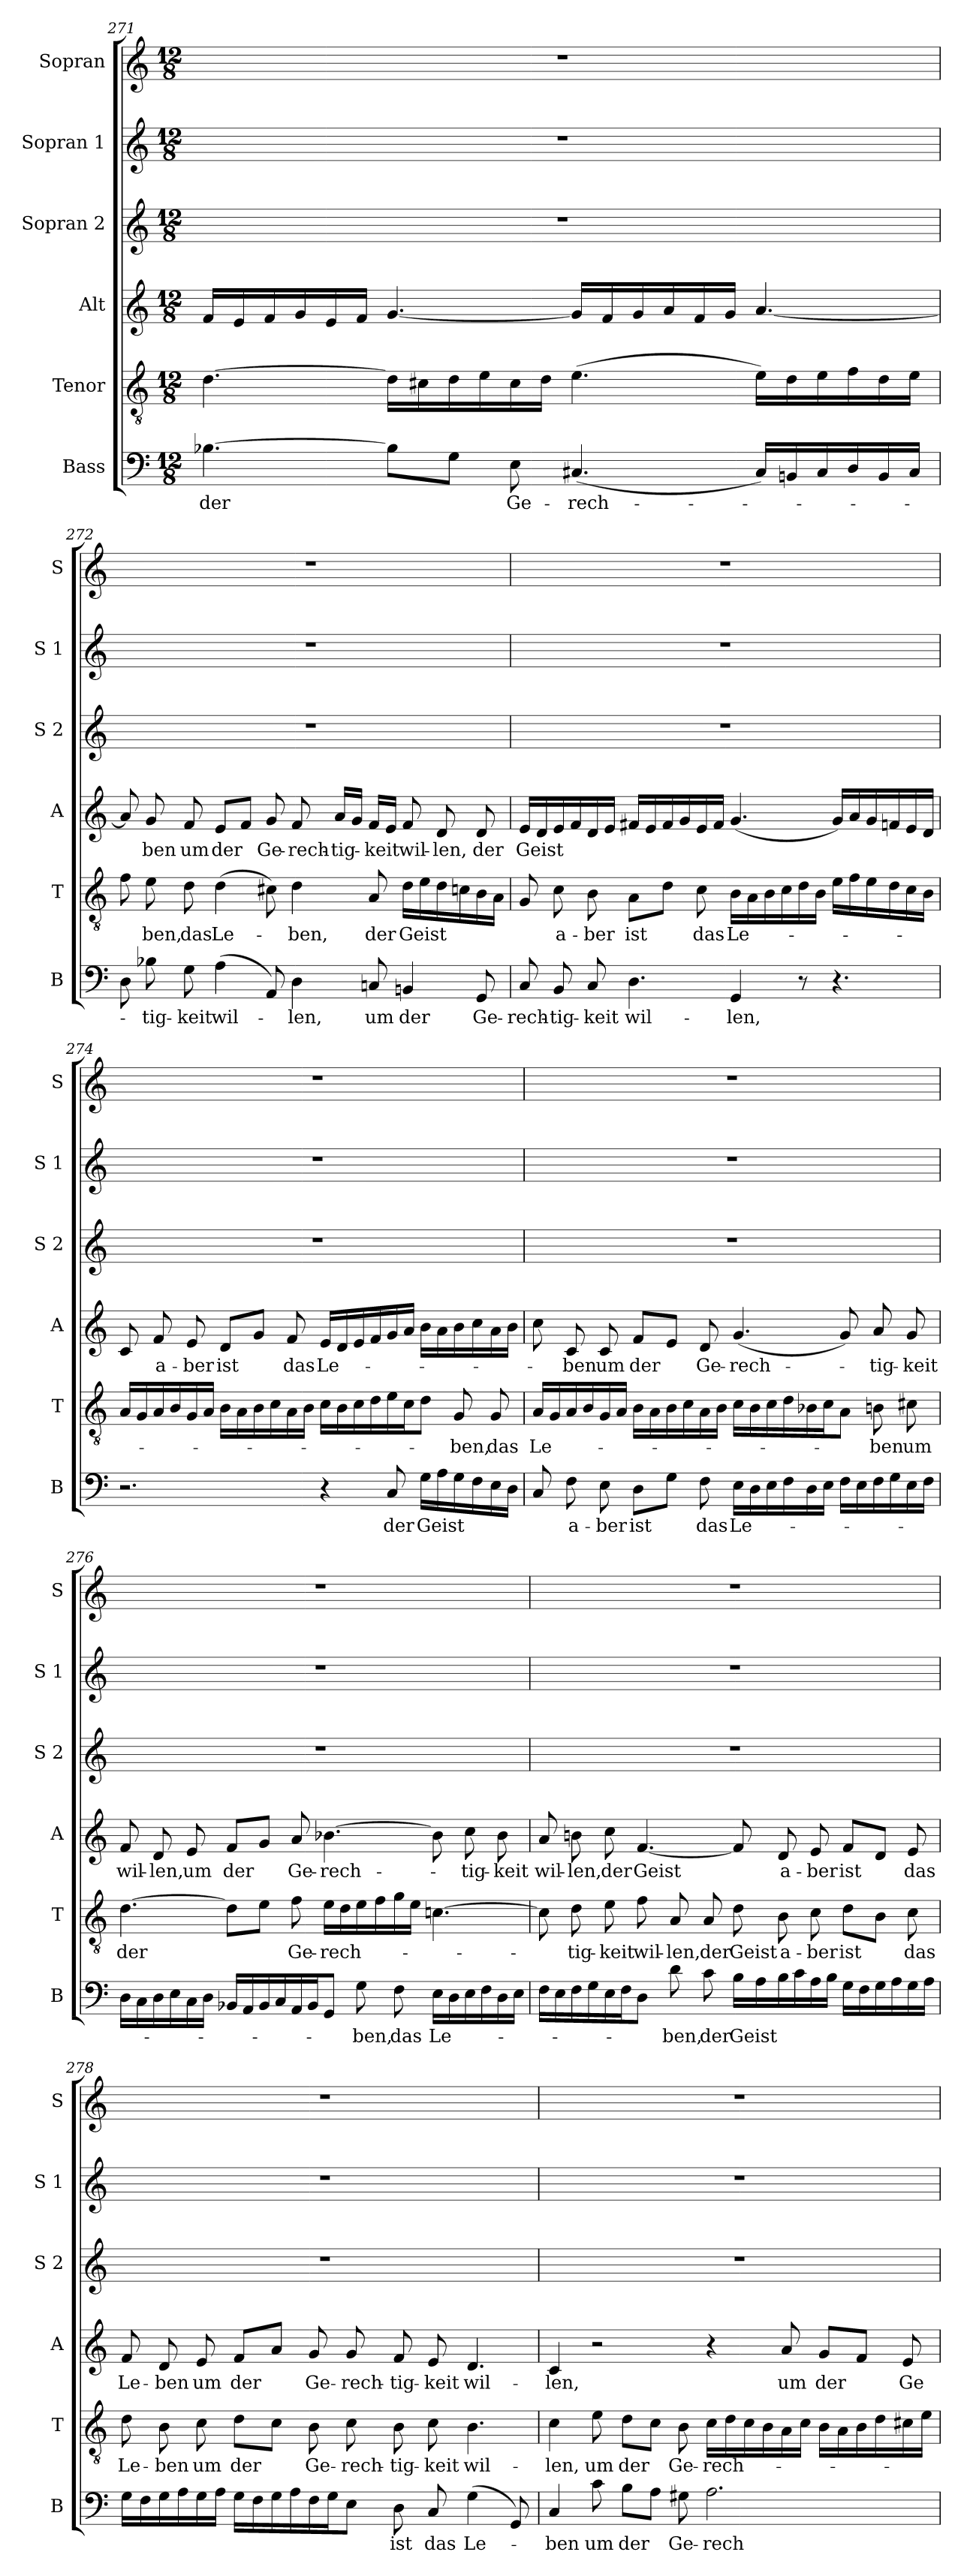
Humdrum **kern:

**kern	**text	**kern	**text	**kern	**text	**kern	**kern	**kern
*part6	*part6	*part5	*part5	*part4	*part4	*part3	*part2	*part1
*staff6	*staff6	*staff5	*staff5	*staff4	*staff4	*staff3	*staff2	*staff1
*I"Bass	*	*I"Tenor	*	*I"Alt	*	*I"Sopran 2	*I"Sopran 1	*I"Sopran
*I'B	*	*I'T	*	*I'A	*	*I'S 2	*I'S 1	*I'S
!!LO:PB:g=z
*clefF4	*	*clefGv2	*	*clefG2	*	*clefG2	*clefG2	*clefG2
*k[]	*	*k[]	*	*k[]	*	*k[]	*k[]	*k[]
*M12/8	*	*M12/8	*	*M12/8	*	*M12/8	*M12/8	*M12/8
=271	=271	=271	=271	=271	=271	=271	=271	=271
[4.B-X\	der	[4.d\	.	16f/LL	.	1.r	1.r	1.r
.	.	.	.	16e/	.	.	.	.
.	.	.	.	16f/	.	.	.	.
.	.	.	.	16g/	.	.	.	.
.	.	.	.	16e/	.	.	.	.
.	.	.	.	16f/JJ	.	.	.	.
8B-\L]	.	16d\LL]	.	[4.g/	.	.	.	.
.	.	16c#X\	.	.	.	.	.	.
8G\J	.	16d\	.	.	.	.	.	.
.	.	16e\	.	.	.	.	.	.
8E\	Ge-	16c#\	.	.	.	.	.	.
.	.	16d\JJ	.	.	.	.	.	.
(4.C#X/	-rech-	(4.e\	.	16g/LL]	.	.	.	.
.	.	.	.	16f/	.	.	.	.
.	.	.	.	16g/	.	.	.	.
.	.	.	.	16a/	.	.	.	.
.	.	.	.	16f/	.	.	.	.
.	.	.	.	16g/JJ	.	.	.	.
16C#/LL)	.	16e\LL)	.	[4.a/	.	.	.	.
16BBn/	.	16d\	.	.	.	.	.	.
16C#/	.	16e\	.	.	.	.	.	.
16D/	.	16f\	.	.	.	.	.	.
16BB/	.	16d\	.	.	.	.	.	.
16C#/JJ	.	16e\JJ	.	.	.	.	.	.
=272	=272	=272	=272	=272	=272	=272	=272	=272
8D\	.	8f\	.	8a/]	.	1.r	1.r	1.r
8B-X\	-tig-	8e\	-ben,	8g/	-ben	.	.	.
8G\	-keit	8d\	das	8f/	um	.	.	.
(4A\	wil-	(4d\	Le-	8e/L	der	.	.	.
.	.	.	.	8f/J	.	.	.	.
8AA/)	.	8c#X\)	.	8g/	Ge-	.	.	.
4D\	-len,	4d\	-ben,	8f/	-rech-	.	.	.
.	.	.	.	16a/LL	-tig-	.	.	.
.	.	.	.	16g/JJ	.	.	.	.
8Cn/	um	8A/	der	16f/LL	-keit	.	.	.
.	.	.	.	16e/JJ	.	.	.	.
4BBn/	der	16d\LL	Geist	8f/	wil-	.	.	.
.	.	16e\	.	.	.	.	.	.
.	.	16d\	.	8d/	-len,	.	.	.
.	.	16cn\	.	.	.	.	.	.
8GG/	Ge-	16B\	.	8d/	der	.	.	.
.	.	16A\JJ	.	.	.	.	.	.
!!LO:LB:g=z
=273	=273	=273	=273	=273	=273	=273	=273	=273
8C/	-rech-	8G/	.	16e/LL	Geist	1.r	1.r	1.r
.	.	.	.	16d/	.	.	.	.
8BB/	-tig-	8c\	a-	16e/	.	.	.	.
.	.	.	.	16f/	.	.	.	.
8C/	-keit	8B\	-ber	16d/	.	.	.	.
.	.	.	.	16e/JJ	.	.	.	.
4.D\	wil-	8A\L	ist	16f#X/LL	.	.	.	.
.	.	.	.	16e/	.	.	.	.
.	.	8d\J	.	16f#/	.	.	.	.
.	.	.	.	16g/	.	.	.	.
.	.	8c\	das	16e/	.	.	.	.
.	.	.	.	16f#/JJ	.	.	.	.
4GG/	-len,	16B\LL	Le-	(4.g/	.	.	.	.
.	.	16A\	.	.	.	.	.	.
.	.	16B\	.	.	.	.	.	.
.	.	16c\	.	.	.	.	.	.
8r	.	16d\	.	.	.	.	.	.
.	.	16B\JJ	.	.	.	.	.	.
4.r	.	16e\LL	.	16g/LL)	.	.	.	.
.	.	16f\	.	16a/	.	.	.	.
.	.	16e\	.	16g/	.	.	.	.
.	.	16d\	.	16fn/	.	.	.	.
.	.	16c\	.	16e/	.	.	.	.
.	.	16B\JJ	.	16d/JJ	.	.	.	.
=274	=274	=274	=274	=274	=274	=274	=274	=274
2.r	.	16A/LL	.	8c/	.	1.r	1.r	1.r
.	.	16G/	.	.	.	.	.	.
.	.	16A/	.	8f/	a-	.	.	.
.	.	16B/	.	.	.	.	.	.
.	.	16G/	.	8e/	-ber	.	.	.
.	.	16A/JJ	.	.	.	.	.	.
.	.	16B\LL	.	8d/L	ist	.	.	.
.	.	16A\	.	.	.	.	.	.
.	.	16B\	.	8g/J	.	.	.	.
.	.	16c\	.	.	.	.	.	.
.	.	16A\	.	8f/	das	.	.	.
.	.	16B\JJ	.	.	.	.	.	.
4r	.	16c\LL	.	16e/LL	Le-	.	.	.
.	.	16B\	.	16d/	.	.	.	.
.	.	16c\	.	16e/	.	.	.	.
.	.	16d\	.	16f/	.	.	.	.
8C/	der	16e\	.	16g/	.	.	.	.
.	.	16c\J	.	16a/JJ	.	.	.	.
16G\LL	Geist	8d\J	.	16b\LL	.	.	.	.
16A\	.	.	.	16a\	.	.	.	.
16G\	.	8G/	-ben,	16b\	.	.	.	.
16F\	.	.	.	16cc\	.	.	.	.
16E\	.	8G/	das	16a\	.	.	.	.
16D\JJ	.	.	.	16b\JJ	.	.	.	.
!!LO:LB:g=z
=275	=275	=275	=275	=275	=275	=275	=275	=275
8C/	.	16A/LL	Le-	8cc\	.	1.r	1.r	1.r
.	.	16G/	.	.	.	.	.	.
8F\	a-	16A/	.	8c/	-ben	.	.	.
.	.	16B/	.	.	.	.	.	.
8E\	-ber	16G/	.	8c/	um	.	.	.
.	.	16A/JJ	.	.	.	.	.	.
8D\L	ist	16B\LL	.	8f/L	der	.	.	.
.	.	16A\	.	.	.	.	.	.
8G\J	.	16B\	.	8e/J	.	.	.	.
.	.	16c\	.	.	.	.	.	.
8F\	das	16A\	.	8d/	Ge-	.	.	.
.	.	16B\JJ	.	.	.	.	.	.
16E\LL	Le-	16c\LL	.	(4.g/	-rech-	.	.	.
16D\	.	16B\	.	.	.	.	.	.
16E\	.	16c\	.	.	.	.	.	.
16F\	.	16d\	.	.	.	.	.	.
16D\	.	16B-X\	.	.	.	.	.	.
16E\JJ	.	16c\J	.	.	.	.	.	.
16F\LL	.	8A\J	.	8g/)	.	.	.	.
16E\	.	.	.	.	.	.	.	.
16F\	.	8Bn\	-ben	8a/	-tig-	.	.	.
16G\	.	.	.	.	.	.	.	.
16E\	.	8c#X\	um	8g/	-keit	.	.	.
16F\JJ	.	.	.	.	.	.	.	.
=276	=276	=276	=276	=276	=276	=276	=276	=276
16D\LL	.	[4.d\	der	8f/	wil-	1.r	1.r	1.r
16C\	.	.	.	.	.	.	.	.
16D\	.	.	.	8d/	-len,	.	.	.
16E\	.	.	.	.	.	.	.	.
16C\	.	.	.	8e/	um	.	.	.
16D\JJ	.	.	.	.	.	.	.	.
16BB-X/LL	.	8d\L]	.	8f/L	der	.	.	.
16AA/	.	.	.	.	.	.	.	.
16BB-/	.	8e\J	.	8g/J	.	.	.	.
16C/	.	.	.	.	.	.	.	.
16AA/	.	8f\	Ge-	8a/	Ge-	.	.	.
16BB-/J	.	.	.	.	.	.	.	.
8GG/J	.	16e\LL	-rech-	[4.b-X\	-rech-	.	.	.
.	.	16d\	.	.	.	.	.	.
8G\	-ben,	16e\	.	.	.	.	.	.
.	.	16f\	.	.	.	.	.	.
8F\	das	16g\	.	.	.	.	.	.
.	.	16e\JJ	.	.	.	.	.	.
16E\LL	Le-	[4.cn\	.	8b-\]	.	.	.	.
16D\	.	.	.	.	.	.	.	.
16E\	.	.	.	8cc\	-tig-	.	.	.
16F\	.	.	.	.	.	.	.	.
16D\	.	.	.	8b-\	-keit	.	.	.
16E\JJ	.	.	.	.	.	.	.	.
!!LO:LB:g=z
=277	=277	=277	=277	=277	=277	=277	=277	=277
16F\LL	.	8c\]	.	8a/	wil-	1.r	1.r	1.r
16E\	.	.	.	.	.	.	.	.
16F\	.	8d\	-tig-	8bn\	-len,	.	.	.
16G\	.	.	.	.	.	.	.	.
16E\	.	8e\	-keit	8cc\	der	.	.	.
16F\J	.	.	.	.	.	.	.	.
8D\J	.	8f\	wil-	[4.f/	Geist	.	.	.
8d\	-ben,	8A/	-len,	.	.	.	.	.
8c\	der	8A/	der	.	.	.	.	.
16B\LL	Geist	8d\	Geist	8f/]	.	.	.	.
16A\	.	.	.	.	.	.	.	.
16B\	.	8B\	a-	8d/	a-	.	.	.
16c\	.	.	.	.	.	.	.	.
16A\	.	8c\	-ber	8e/	-ber	.	.	.
16B\JJ	.	.	.	.	.	.	.	.
16G\LL	.	8d\L	ist	8f/L	ist	.	.	.
16F\	.	.	.	.	.	.	.	.
16G\	.	8B\J	.	8d/J	.	.	.	.
16A\	.	.	.	.	.	.	.	.
16G\	.	8c\	das	8e/	das	.	.	.
16A\JJ	.	.	.	.	.	.	.	.
=278	=278	=278	=278	=278	=278	=278	=278	=278
16G\LL	.	8d\	Le-	8f/	Le-	1.r	1.r	1.r
16F\	.	.	.	.	.	.	.	.
16G\	.	8B\	-ben	8d/	-ben	.	.	.
16A\	.	.	.	.	.	.	.	.
16G\	.	8c\	um	8e/	um	.	.	.
16A\JJ	.	.	.	.	.	.	.	.
16G\LL	.	8d\L	der	8f/L	der	.	.	.
16F\	.	.	.	.	.	.	.	.
16G\	.	8c\J	.	8a/J	.	.	.	.
16A\	.	.	.	.	.	.	.	.
16F\	.	8B\	Ge-	8g/	Ge-	.	.	.
16G\J	.	.	.	.	.	.	.	.
8E\J	.	8c\	-rech-	8g/	-rech-	.	.	.
8D\	ist	8B\	-tig-	8f/	-tig-	.	.	.
8C/	das	8c\	-keit	8e/	-keit	.	.	.
(4G\	Le-	4.B\	wil-	4.d/	wil-	.	.	.
8GG/)	.	.	.	.	.	.	.	.
!!LO:LB:g=z
=279	=279	=279	=279	=279	=279	=279	=279	=279
4C/	-ben	4c\	-len,	4c/	-len,	1.r	1.r	1.r
8c\	um	8e\	um	2r	.	.	.	.
8B\L	der	8d\L	der	.	.	.	.	.
8A\J	.	8c\J	.	.	.	.	.	.
8G#X\	Ge-	8B\	Ge-	.	.	.	.	.
2.A\	-rech-	16c\LL	-rech-	4r	.	.	.	.
.	.	16d\	.	.	.	.	.	.
.	.	16c\	.	.	.	.	.	.
.	.	16B\	.	.	.	.	.	.
.	.	16A\	.	8a/	um	.	.	.
.	.	16c\JJ	.	.	.	.	.	.
.	.	16B\LL	.	8g/L	der	.	.	.
.	.	16A\	.	.	.	.	.	.
.	.	16B\	.	8f/J	.	.	.	.
.	.	16d\	.	.	.	.	.	.
.	.	16c#X\	.	8e/	Ge-	.	.	.
.	.	16e\JJ	.	.	.	.	.	.
=	=	=	=	=	=	=	=	=
*-	*-	*-	*-	*-	*-	*-	*-	*-
